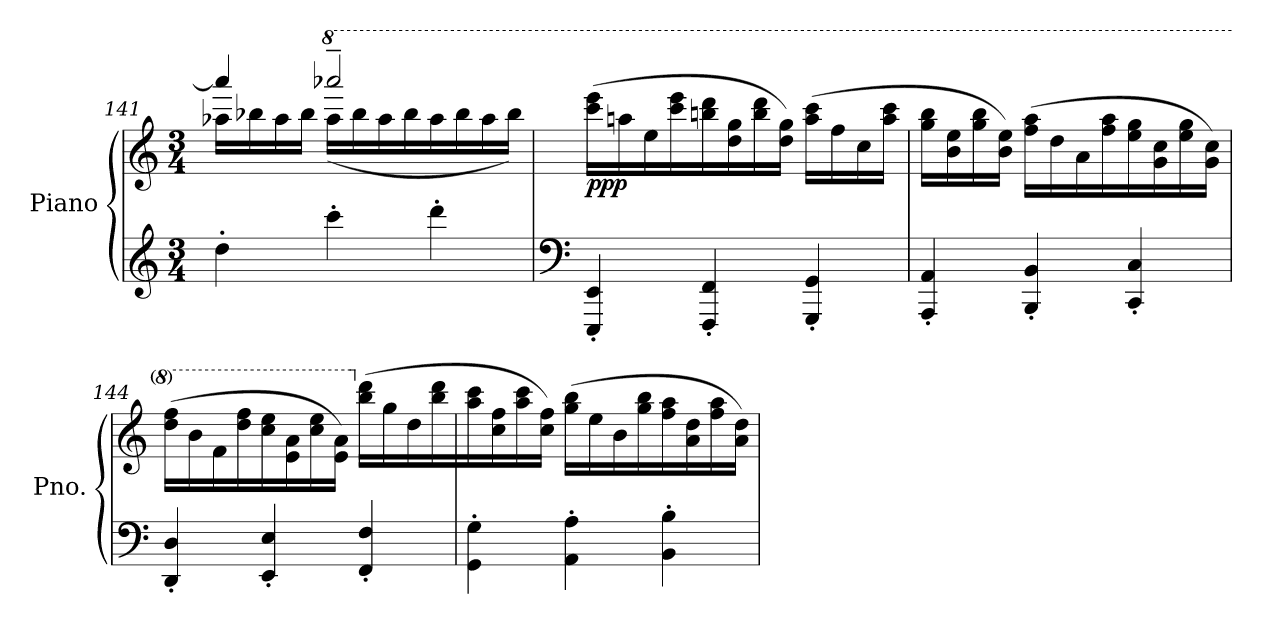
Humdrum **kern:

**kern	**kern	**dynam
*part1	*part1	*part1
*staff2	*staff1	*staff1/2
*I"Piano	*	*
*I'Pno.	*	*
*clefG2	*clefG2	*
*k[]	*k[]	*
*M3/4	*M3/4	*
=141	=141	=141
*	*^	*
4dd'\	4aaa-/]	16aa-X\	.
.	.	16bb-X\	.
.	.	16aa-\	.
.	.	16bb-\JJ	.
*	*8va	*	*
4ccc'\	2aaaa-X~/	(16aaa-\LL	.
.	.	16bbb-\	.
.	.	16aaa-\	.
.	.	16bbb-\	.
4ddd'\	.	16aaa-\	.
.	.	16bbb-\	.
.	.	16aaa-\	.
.	.	16bbb-\JJ)	.
*	*v	*v	*
=142	=142	=142
*clefF4	*	*
*	*^	*
!	!	!	!LO:DY:b
*	*v	*v	*
4EEE/' 4EE/'	(16cccc\ 16eeee\LL	ppp
.	16aaan\	.
.	16eee\	.
.	16cccc\ 16eeee\	.
4FFF/' 4FF/'	16bbbn\ 16dddd\	.
.	16ddd\ 16ggg\	.
.	16bbb\ 16dddd\	.
.	16ddd\ 16ggg\JJ)	.
4GGG/' 4GG/'	(16aaa\ 16cccc\LL	.
.	16fff\	.
.	16ccc\	.
.	16aaa\ 16cccc\JJ	.
!!LO:LB:g=z
=143	=143	=143
4AAA/' 4AA/'	16ggg\ 16bbb\LL	.
.	16bb\ 16eee\	.
.	16ggg\ 16bbb\	.
.	16bb\ 16eee\JJ)	.
4BBB/' 4BB/'	(16fff\ 16aaa\LL	.
.	16ddd\	.
.	16aa\	.
.	16fff\ 16aaa\	.
4CC/' 4C/'	16eee\ 16ggg\	.
.	16gg\ 16ccc\	.
.	16eee\ 16ggg\	.
.	16gg\ 16ccc\JJ)	.
=144	=144	=144
4DD/' 4D/'	(16ddd\ 16fff\LL	.
.	16bb\	.
.	16ff\	.
.	16ddd\ 16fff\	.
4EE/' 4E/'	16ccc\ 16eee\	.
.	16ee\ 16aa\	.
.	16ccc\ 16eee\	.
.	16ee\ 16aa\JJ)	.
*	*X8va	*
4FF/' 4F/'	(16bb\ 16ddd\LL	.
.	16gg\	.
.	16dd\	.
.	16bb\ 16ddd\	.
=145	=145	=145
4GG\' 4G\'	16aa\ 16ccc\	.
.	16cc\ 16ff\	.
.	16aa\ 16ccc\	.
.	16cc\ 16ff\JJ)	.
4AA\' 4A\'	(16gg\ 16bb\LL	.
.	16ee\	.
.	16b\	.
.	16gg\ 16bb\	.
4BB\' 4B\'	16ff\ 16aa\	.
!	!	!LO:DY:b
.	16a\ 16dd\	other-dynamics
.	16ff\ 16aa\	.
.	16a\ 16dd\JJ)	.
=	=	=
*-	*-	*-
